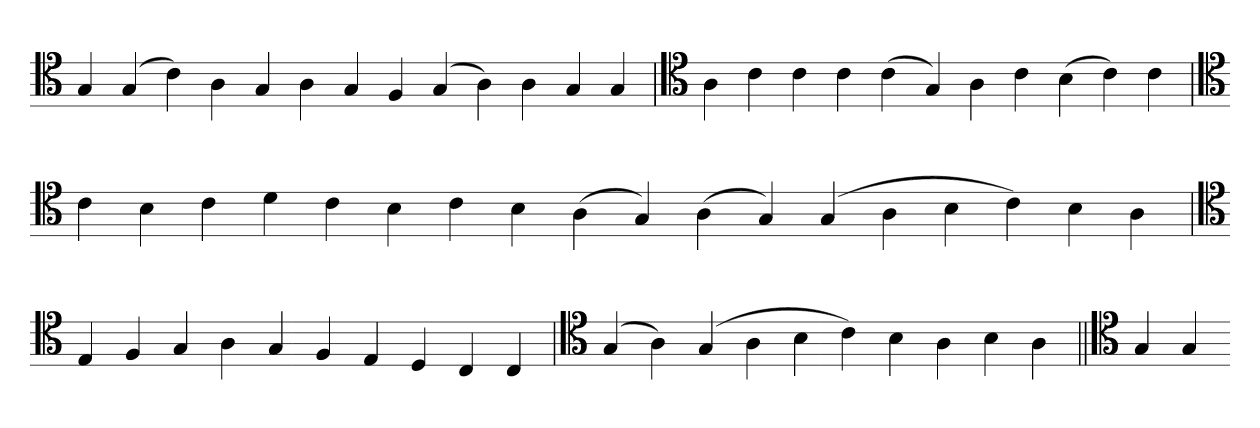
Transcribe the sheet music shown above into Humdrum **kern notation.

**kern
*part1
*staff1
*clefC4
=
4G
(4G
4c)
4A
4G
4A
4G
4F
(4G
4A)
4A
4G
4G
='
*clefC4
4A
4c
4c
4c
(4c
4G)
4A
4c
(4B
4c)
4c
='
*clefC4
4c
4B
4c
4d
4c
4B
4c
4B
(4A
4G)
(4A
4G)
(4G
4A
4B
4c)
4B
4A
='
*clefC4
4E
4F
4G
4A
4G
4F
4E
4D
4C
4C
=`
*clefC4
(4G
4A)
(4G
4A
4B
4c)
4B
4A
4B
4A
=||
*clefC4
4G
4G
=-
*-
